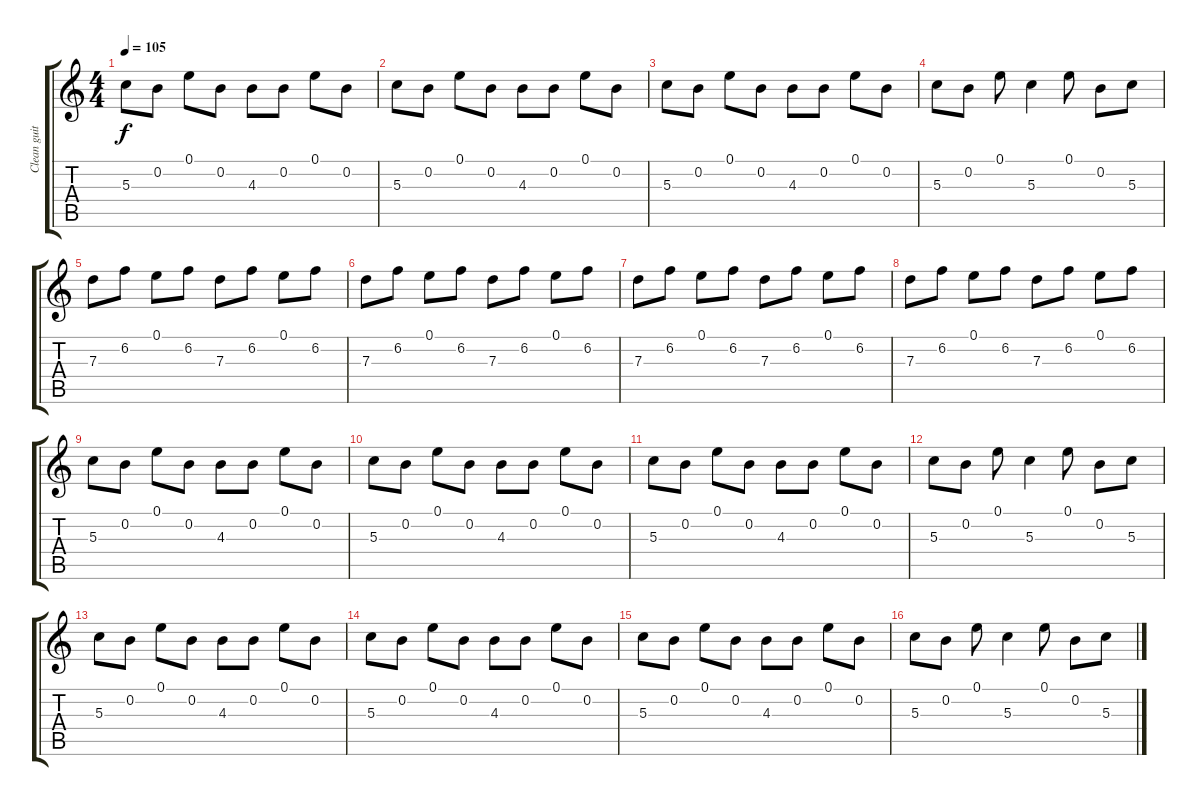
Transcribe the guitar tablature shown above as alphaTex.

\track ("Clean guitar" "Clean guit") {instrument electricguitarclean}
\staff {score tabs}
\tuning (E4 B3 G3 D3 A2 E2) {hide}
\ts (4 4)
\tempo 105
\clef g2
\ks c
5.3.8{dy f} 0.2.8 0.1.8 0.2.8 4.3.8 0.2.8 0.1.8 0.2.8 |
5.3.8 0.2.8 0.1.8 0.2.8 4.3.8 0.2.8 0.1.8 0.2.8 |
5.3.8 0.2.8 0.1.8 0.2.8 4.3.8 0.2.8 0.1.8 0.2.8 |
5.3.8 0.2.8 0.1.8 5.3.4 0.1.8 0.2.8 5.3.8 |
7.3.8 6.2.8 0.1.8 6.2.8 7.3.8 6.2.8 0.1.8 6.2.8 |
7.3.8 6.2.8 0.1.8 6.2.8 7.3.8 6.2.8 0.1.8 6.2.8 |
7.3.8 6.2.8 0.1.8 6.2.8 7.3.8 6.2.8 0.1.8 6.2.8 |
7.3.8 6.2.8 0.1.8 6.2.8 7.3.8 6.2.8 0.1.8 6.2.8 |
5.3.8 0.2.8 0.1.8 0.2.8 4.3.8 0.2.8 0.1.8 0.2.8 |
5.3.8 0.2.8 0.1.8 0.2.8 4.3.8 0.2.8 0.1.8 0.2.8 |
5.3.8 0.2.8 0.1.8 0.2.8 4.3.8 0.2.8 0.1.8 0.2.8 |
5.3.8 0.2.8 0.1.8 5.3.4 0.1.8 0.2.8 5.3.8 |
5.3.8 0.2.8 0.1.8 0.2.8 4.3.8 0.2.8 0.1.8 0.2.8 |
5.3.8 0.2.8 0.1.8 0.2.8 4.3.8 0.2.8 0.1.8 0.2.8 |
5.3.8 0.2.8 0.1.8 0.2.8 4.3.8 0.2.8 0.1.8 0.2.8 |
5.3.8 0.2.8 0.1.8 5.3.4 0.1.8 0.2.8 5.3.8
